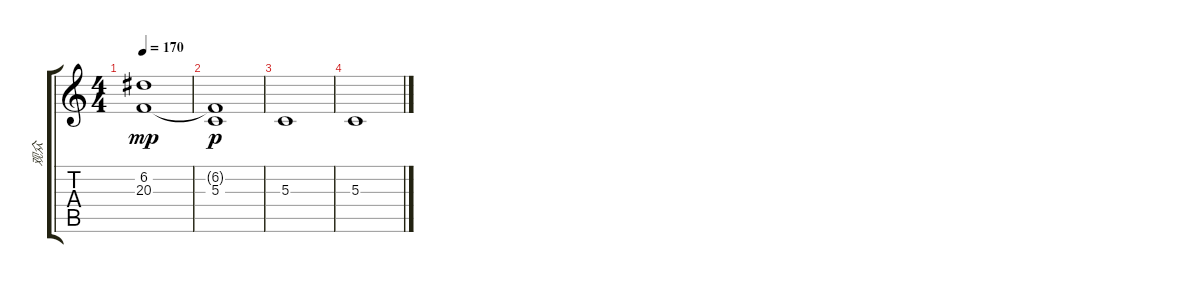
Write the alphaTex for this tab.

\track ("观众" "观众") {instrument applause}
\staff {score tabs}
\tuning (E4 B3 G3 D3 A2 E2) {hide}
\ts (4 4)
\tempo 170
\clef g2
\ks c
(6.2 20.3{t}).1{dy mp} |
(6.2{t} 5.3).1{dy p} |
5.3.1 |
5.3.1
